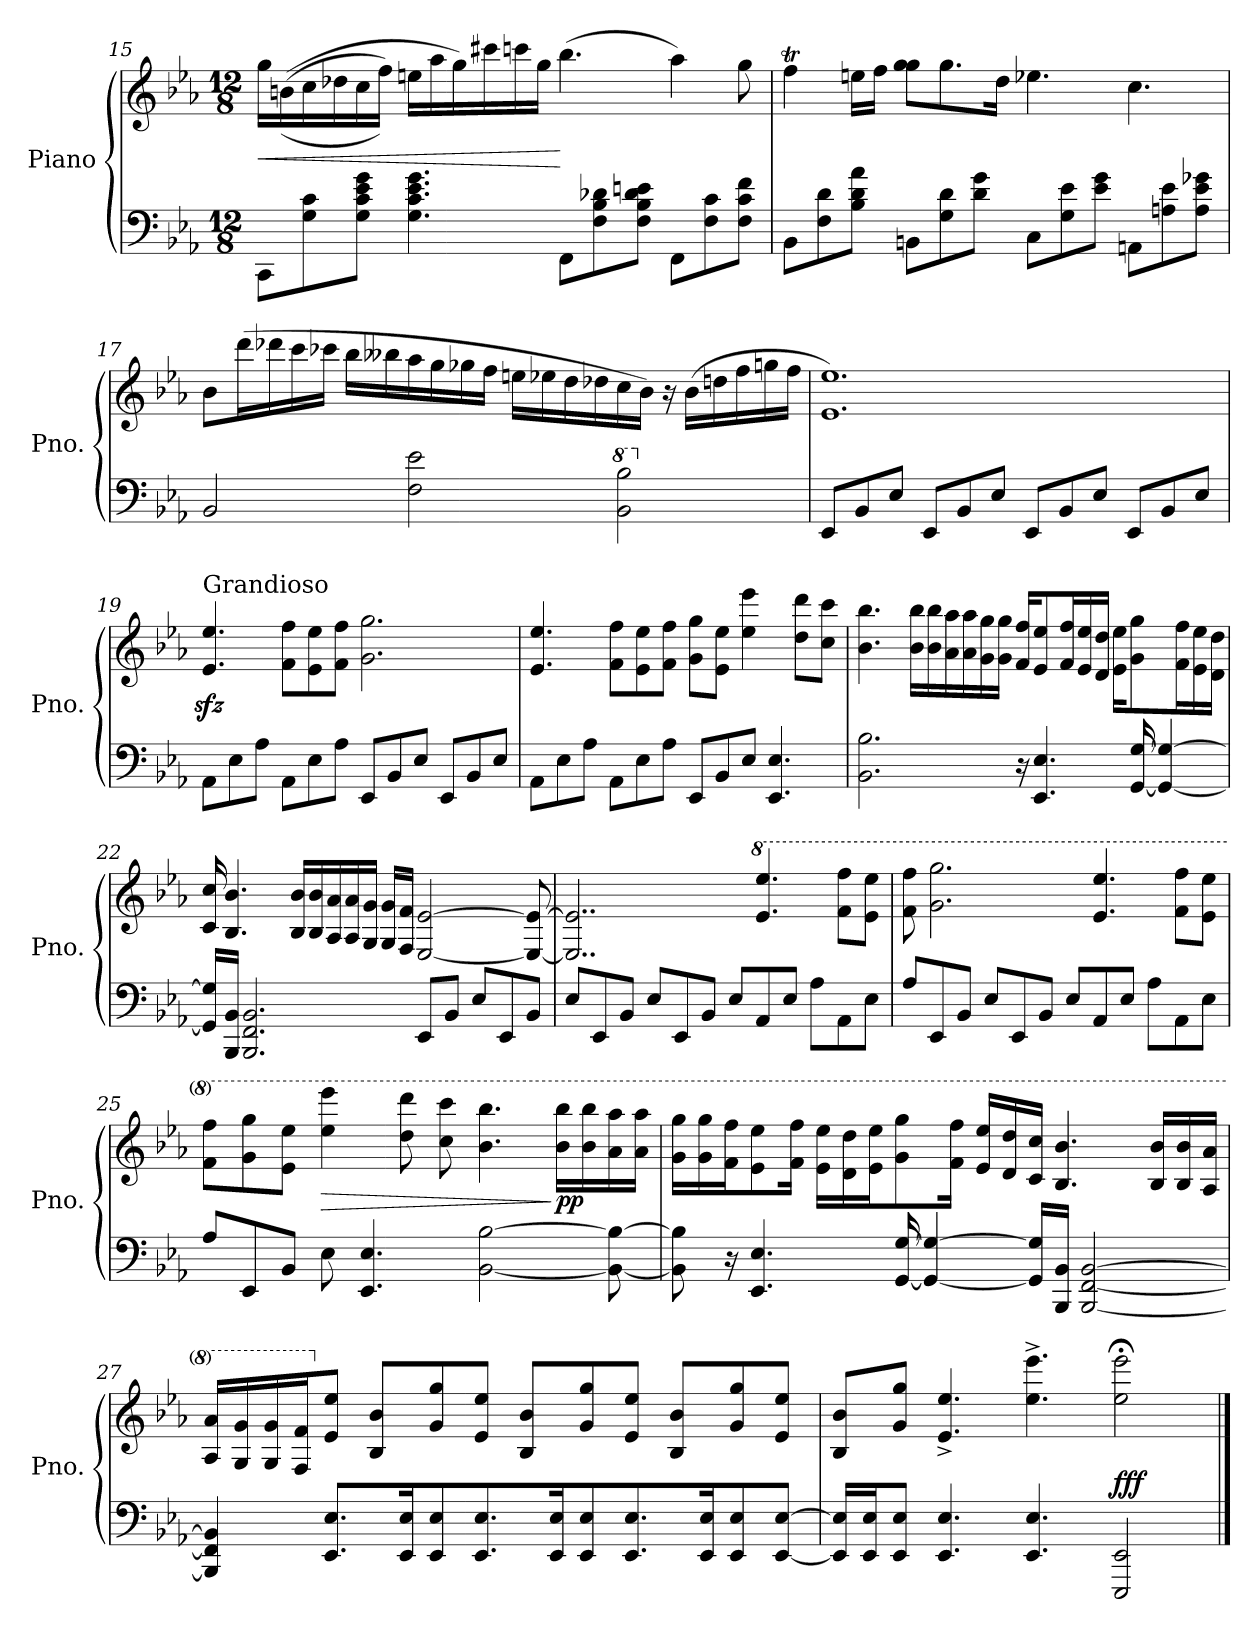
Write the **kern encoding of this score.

**kern	**kern	**dynam
*part1	*part1	*part1
*staff2	*staff1	*staff1/2
*I"Piano	*	*
*I'Pno.	*	*
*clefF4	*clefG2	*
*k[b-e-a-]	*k[b-e-a-]	*
*M12/8	*M12/8	*
=15	=15	=15
!	!	!LO:HP:b
8CC\L	16gg\LL	<
.	(((16bn\	.
8G\ 8c\	16cc\	.
.	16dd-X\	.
8G\ 8c\ 8e-\ 8g\J	16cc\	.
.	16ff\JJ))	.
4.G\ 4.c\ 4.e-\ 4.g\	16een\LL	.
.	16aa-\	.
.	16gg\)	.
.	16ccc#X\	.
.	16cccn\	.
.	16gg\JJ	.
8FF\L	(4.bb-\	[
8F\ 8B-\ 8d-X\	.	.
8F\ 8B-\ 8d-\ 8en\J	.	.
8FF\L	4aa-\)	.
8F\ 8c\	.	.
8F\ 8c\ 8f\J	8gg\	.
!!LO:LB:g=z
=16	=16	=16
8BB-\L	4ffT\	.
8F\ 8d\	.	.
8B-\ 8d\ 8a-\J	16een\LL	.
.	16ff\JJ	.
8BBn\L	8gg\ 8gg\L	.
8G\ 8d\	8.gg\	.
8d\ 8g\J	.	.
.	16dd\Jk	.
8C\L	4.ee-X\	.
8G\ 8e-\	.	.
8e-\ 8g\J	.	.
8AAn\L	4.ccZ\	.
8An\ 8e-\	.	.
8A\Z 8e-\Z 8g-X\ZJ	.	.
!!LO:LB:g=z
=17	=17	=17
2BB-/	8b-\L	.
.	(16ddd\L	.
.	16ddd-X\	.
.	16ccc\	.
.	16ccc-X\JJ	.
.	16bb-\LL	.
.	16bb--X\	.
2F\ 2e-\	16aa-\	.
.	16gg\	.
.	16gg-X\	.
.	16ff\JJ	.
.	16een\LL	.
.	16ee-X\	.
.	16dd\	.
.	16dd-X\	.
*8va	*	*
2B-\ 2b-\	16cc\	.
.	16b-Z\JJ)	.
.	16r	.
.	(16b-\LL	.
.	16ddn\	.
.	16ff\	.
.	16ggn\	.
.	16ff\JJ	.
=18	=18	=18
*X8va	*	*
8EE-/L	1.e- 1.ee-)	.
8BB-/	.	.
8E-/J	.	.
8EE-/L	.	.
8BB-/	.	.
8E-/J	.	.
8EE-/L	.	.
8BB-/	.	.
8E-/J	.	.
8EE-/L	.	.
8BB-/	.	.
8E-/J	.	.
!!LO:LB:g=z
=19	=19	=19
!	!LO:TX:a:t=Grandioso	!
8AA-\L	4.e-/zz< 4.ee-/zz<	.
8E-\	.	.
8A-\J	.	.
8AA-\L	8f\ 8ff\L	.
8E-\	8e-\ 8ee-\	.
8A-\J	8f\ 8ff\J	.
8EE-/L	2.g\ 2.gg\	.
8BB-/	.	.
8E-/J	.	.
8EE-/L	.	.
8BB-/	.	.
8E-/J	.	.
=20	=20	=20
8AA-\L	4.e-/ 4.ee-/	.
8E-\	.	.
8A-\J	.	.
8AA-\L	8f\ 8ff\L	.
8E-\	8e-\ 8ee-\	.
8A-\J	8f\ 8ff\J	.
8EE-/L	8g\ 8gg\L	.
8BB-/	8e-\ 8ee-\J	.
8E-/J	4ee-\ 4eee-\	.
4.EE-/ 4.E-/	.	.
.	8dd\ 8ddd\L	.
.	8cc\ 8ccc\J	.
=21	=21	=21
2.BB-\ 2.B-\	4.b-\ 4.bb-\	.
.	16b-\ 16bb-\LL	.
.	16b-\ 16bb-\	.
.	16a-\ 16aa-\	.
.	16a-\ 16aa-\	.
.	16g\ 16gg\	.
.	16g\ 16gg\JJ	.
16r	16f/ 16ff/KL	.
4.EE-/ 4.E-/	8e-/ 8ee-/	.
.	16f/ 16ff/L	.
.	16e-/ 16ee-/	.
.	16d/ 16dd/JJ	.
.	16e-\ 16ee-\KL	.
[16GG/ [16G/	8g\ 8gg\	.
4GG/_ 4G/_	.	.
.	16f\ 16ff\L	.
.	16e-\ 16ee-\	.
.	16d\ 16dd\JJ	.
!!LO:PB:g=z
=22	=22	=22
16GG/] 16G/]LL	16c/ 16cc/	.
16BBB-/ 16BB-/JJ	4.B-/ 4.b-/	.
2.BBB-/ 2.FF/ 2.BB-/	.	.
.	16B-/ 16b-/LL	.
.	16B-/ 16b-/	.
.	16A-/ 16a-/	.
.	16A-/ 16a-/	.
.	16G/ 16g/JJ	.
.	16G/ 16g/LL	.
.	16F/ 16f/JJ	.
8EE-/L	[2E-/ [2e-/	.
8BB-/J	.	.
8E-/L	.	.
8EE-/	.	.
8BB-/J	8E-/_ 8e-/_	.
=23	=23	=23
8E-/L	2..E-/] 2..e-/]	.
8EE-/	.	.
8BB-/J	.	.
8E-/L	.	.
8EE-/	.	.
8BB-/J	.	.
8E-/L	.	.
*	*8va	*
8AA-/	4.ee-/ 4.eee-/	.
8E-/J	.	.
8A-\L	.	.
8AA-\	8ff\ 8fff\L	.
8E-\J	8ee-\ 8eee-\J	.
=24	=24	=24
8A-/L	8ff\ 8fff\	.
8EE-/	2.gg\ 2.ggg\	.
8BB-/J	.	.
8E-/L	.	.
8EE-/	.	.
8BB-/J	.	.
8E-/L	.	.
8AA-/	4.ee-/ 4.eee-/	.
8E-/J	.	.
8A-\L	.	.
8AA-\	8ff\ 8fff\L	.
8E-\J	8ee-\ 8eee-\J	.
!!LO:LB:g=z
=25	=25	=25
8A-/L	8ff\ 8fff\L	.
8EE-/	8gg\ 8ggg\	.
8BB-/J	8ee-\ 8eee-\J	.
!	!	!LO:HP:b
8E-\	4eee-\ 4eeee-\	>
4.EE-/ 4.E-/	.	.
.	8ddd\ 8dddd\	.
.	8ccc\ 8cccc\	.
[2BB-\ [2B-\	4.bb-\ 4.bbb-\	.
!	!	!LO:DY:n=1:b
.	16bb-\ 16bbb-\LL	] pp
.	16bb-\ 16bbb-\	.
8BB-\_ 8B-\_	16aa-\ 16aaa-\	.
.	16aa-\ 16aaa-\JJ	.
=26	=26	=26
8BB-\] 8B-\]	16gg\ 16ggg\LL	.
.	16gg\ 16ggg\	.
16r	16ff\ 16fff\J	.
4.EE-/ 4.E-/	8ee-\ 8eee-\	.
.	16ff\ 16fff\Jk	.
.	16ee-\ 16eee-\LL	.
.	16dd\ 16ddd\	.
.	16ee-\ 16eee-\J	.
[16GG/ [16G/	8gg\ 8ggg\	.
4GG/_ 4G/_	.	.
.	16ff\ 16fff\Jk	.
.	16ee-/ 16eee-/LL	.
.	16dd/ 16ddd/	.
16GG/] 16G/]LL	16cc/ 16ccc/JJ	.
16BBB-/ 16BB-/JJ	4.b-/ 4.bb-/	.
[2BBB-/ [2FF/ [2BB-/	.	.
.	16b-/ 16bb-/LL	.
.	16b-/ 16bb-/	.
.	16a-/ 16aa-/JJ	.
!!LO:LB:g=z
=27	=27	=27
4BBB-/] 4FF/] 4BB-/]	16a-/ 16aa-/LL	.
.	16g/ 16gg/	.
.	16g/ 16gg/	.
.	16f/ 16ff/J	.
*	*X8va	*
8.EE-/ 8.E-/L	8e-/ 8ee-/J	.
.	8B-/ 8b-/L	.
16EE-/ 16E-/K	.	.
8EE-/ 8E-/	8g/ 8gg/	.
8.EE-/ 8.E-/	8e-/ 8ee-/J	.
.	8B-/ 8b-/L	.
16EE-/ 16E-/K	.	.
8EE-/ 8E-/	8g/ 8gg/	.
8.EE-/ 8.E-/	8e-/ 8ee-/J	.
.	8B-/ 8b-/L	.
16EE-/ 16E-/K	.	.
8EE-/ 8E-/	8g/ 8gg/	.
[8EE-/ [8E-/J	8e-/ 8ee-/J	.
=28	=28	=28
16EE-/] 16E-/]LL	8B-/ 8b-/L	.
16EE-/ 16E-/J	.	.
8EE-/ 8E-/J	8g/ 8gg/J	.
4.EE-/ 4.E-/	4.e-/^ 4.ee-/^	.
4.EE-/ 4.E-/	4.ee-\^ 4.eee-\^	.
!	!	!LO:DY:a=2
2EEE-/ 2EE-/	2ee-\;< 2eee-\;<	fff
==	==	==
*-	*-	*-
